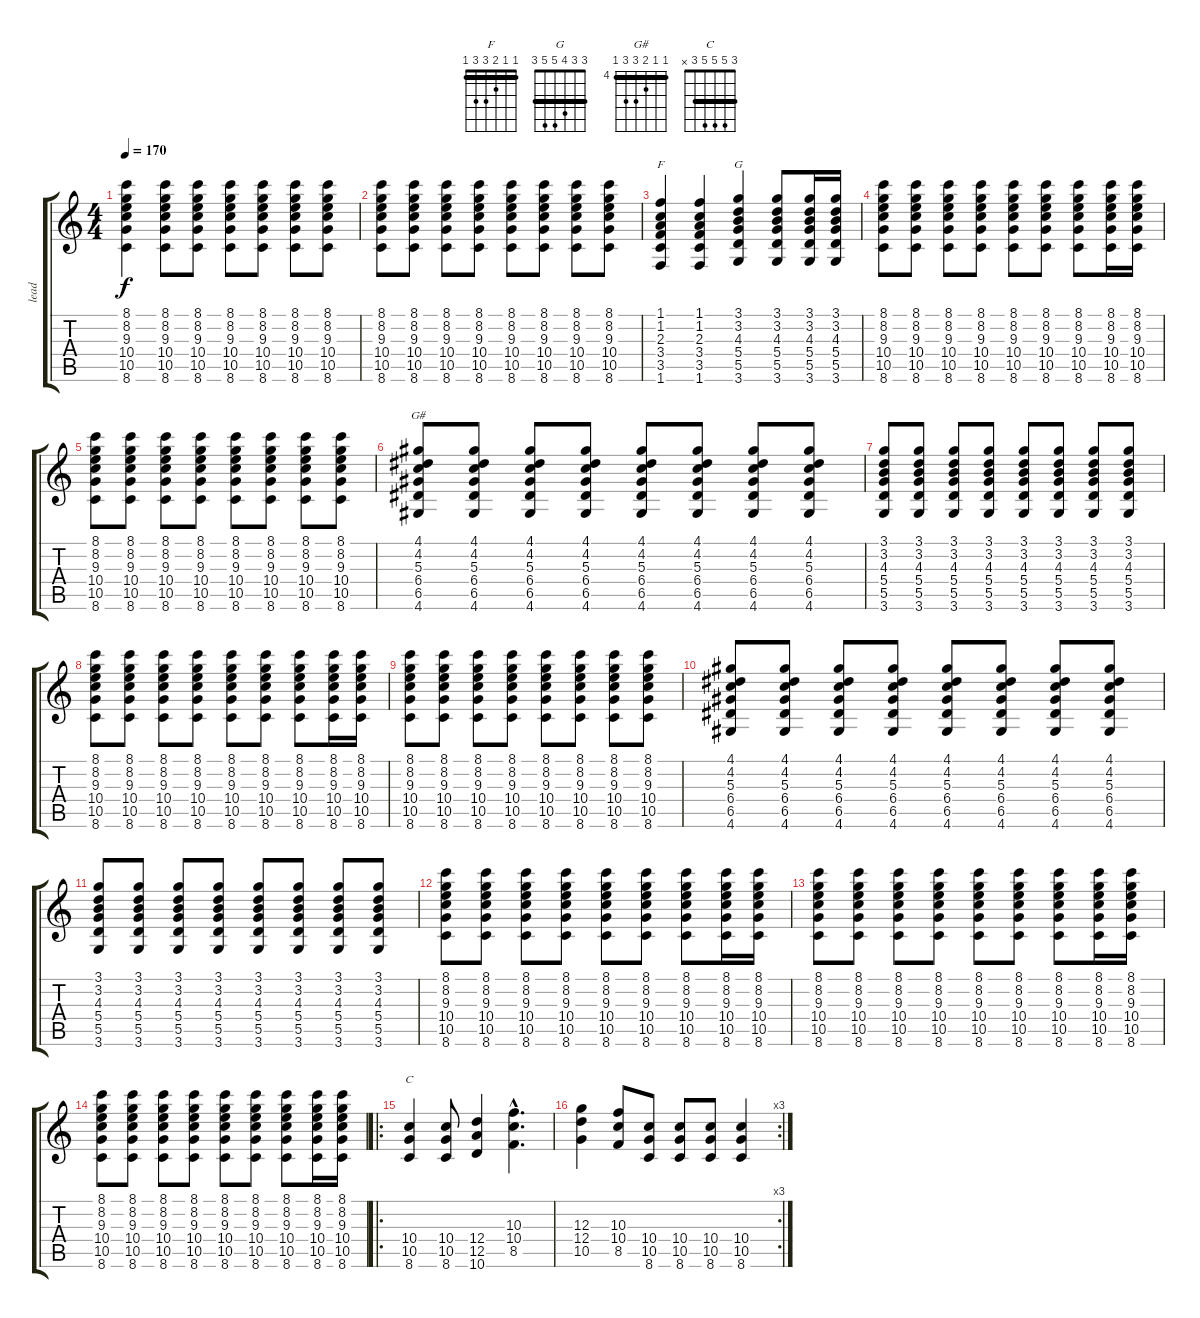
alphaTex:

\track ("lead" "lead") {instrument distortionguitar}
\staff {score tabs}
\tuning (E4 B3 G3 D3 A2 E2) {hide}
\chord ("F" 1 1 2 3 3 1) {barre 1}
\chord ("G" 3 3 4 5 5 3) {barre 3}
\chord ("G#" 4 4 5 6 6 4) {firstfret 4 barre 4}
\chord ("C" 3 5 5 5 3 x) {barre 3}
\ts (4 4)
\tempo 170
\clef g2
\ks c
(8.1 8.2 9.3 10.4 10.5 8.6).4{dy f} (8.1 8.2 9.3 10.4 10.5 8.6).8 (8.1 8.2 9.3 10.4 10.5 8.6).8 (8.1 8.2 9.3 10.4 10.5 8.6).8 (8.1 8.2 9.3 10.4 10.5 8.6).8 (8.1 8.2 9.3 10.4 10.5 8.6).8 (8.1 8.2 9.3 10.4 10.5 8.6).8 |
(8.1 8.2 9.3 10.4 10.5 8.6).8 (8.1 8.2 9.3 10.4 10.5 8.6).8 (8.1 8.2 9.3 10.4 10.5 8.6).8 (8.1 8.2 9.3 10.4 10.5 8.6).8 (8.1 8.2 9.3 10.4 10.5 8.6).8 (8.1 8.2 9.3 10.4 10.5 8.6).8 (8.1 8.2 9.3 10.4 10.5 8.6).8 (8.1 8.2 9.3 10.4 10.5 8.6).8 |
(1.1 1.2 2.3 3.4 3.5 1.6).4{ch "F"} (1.1 1.2 2.3 3.4 3.5 1.6).4 (3.1 3.2 4.3 5.4 5.5 3.6).4{ch "G"} (3.1 3.2 4.3 5.4 5.5 3.6).8 (3.1 3.2 4.3 5.4 5.5 3.6).16 (3.1 3.2 4.3 5.4 5.5 3.6).16 |
(8.1 8.2 9.3 10.4 10.5 8.6).8 (8.1 8.2 9.3 10.4 10.5 8.6).8 (8.1 8.2 9.3 10.4 10.5 8.6).8 (8.1 8.2 9.3 10.4 10.5 8.6).8 (8.1 8.2 9.3 10.4 10.5 8.6).8 (8.1 8.2 9.3 10.4 10.5 8.6).8 (8.1 8.2 9.3 10.4 10.5 8.6).8 (8.1 8.2 9.3 10.4 10.5 8.6).16 (8.1 8.2 9.3 10.4 10.5 8.6).16 |
(8.1 8.2 9.3 10.4 10.5 8.6).8 (8.1 8.2 9.3 10.4 10.5 8.6).8 (8.1 8.2 9.3 10.4 10.5 8.6).8 (8.1 8.2 9.3 10.4 10.5 8.6).8 (8.1 8.2 9.3 10.4 10.5 8.6).8 (8.1 8.2 9.3 10.4 10.5 8.6).8 (8.1 8.2 9.3 10.4 10.5 8.6).8 (8.1 8.2 9.3 10.4 10.5 8.6).8 |
(4.1 4.2 5.3 6.4 6.5 4.6).8{ch "G#"} (4.1 4.2 5.3 6.4 6.5 4.6).8 (4.1 4.2 5.3 6.4 6.5 4.6).8 (4.1 4.2 5.3 6.4 6.5 4.6).8 (4.1 4.2 5.3 6.4 6.5 4.6).8 (4.1 4.2 5.3 6.4 6.5 4.6).8 (4.1 4.2 5.3 6.4 6.5 4.6).8 (4.1 4.2 5.3 6.4 6.5 4.6).8 |
(3.1 3.2 4.3 5.4 5.5 3.6).8 (3.1 3.2 4.3 5.4 5.5 3.6).8 (3.1 3.2 4.3 5.4 5.5 3.6).8 (3.1 3.2 4.3 5.4 5.5 3.6).8 (3.1 3.2 4.3 5.4 5.5 3.6).8 (3.1 3.2 4.3 5.4 5.5 3.6).8 (3.1 3.2 4.3 5.4 5.5 3.6).8 (3.1 3.2 4.3 5.4 5.5 3.6).8 |
(8.1 8.2 9.3 10.4 10.5 8.6).8 (8.1 8.2 9.3 10.4 10.5 8.6).8 (8.1 8.2 9.3 10.4 10.5 8.6).8 (8.1 8.2 9.3 10.4 10.5 8.6).8 (8.1 8.2 9.3 10.4 10.5 8.6).8 (8.1 8.2 9.3 10.4 10.5 8.6).8 (8.1 8.2 9.3 10.4 10.5 8.6).8 (8.1 8.2 9.3 10.4 10.5 8.6).16 (8.1 8.2 9.3 10.4 10.5 8.6).16 |
(8.1 8.2 9.3 10.4 10.5 8.6).8 (8.1 8.2 9.3 10.4 10.5 8.6).8 (8.1 8.2 9.3 10.4 10.5 8.6).8 (8.1 8.2 9.3 10.4 10.5 8.6).8 (8.1 8.2 9.3 10.4 10.5 8.6).8 (8.1 8.2 9.3 10.4 10.5 8.6).8 (8.1 8.2 9.3 10.4 10.5 8.6).8 (8.1 8.2 9.3 10.4 10.5 8.6).8 |
(4.1 4.2 5.3 6.4 6.5 4.6).8 (4.1 4.2 5.3 6.4 6.5 4.6).8 (4.1 4.2 5.3 6.4 6.5 4.6).8 (4.1 4.2 5.3 6.4 6.5 4.6).8 (4.1 4.2 5.3 6.4 6.5 4.6).8 (4.1 4.2 5.3 6.4 6.5 4.6).8 (4.1 4.2 5.3 6.4 6.5 4.6).8 (4.1 4.2 5.3 6.4 6.5 4.6).8 |
(3.1 3.2 4.3 5.4 5.5 3.6).8 (3.1 3.2 4.3 5.4 5.5 3.6).8 (3.1 3.2 4.3 5.4 5.5 3.6).8 (3.1 3.2 4.3 5.4 5.5 3.6).8 (3.1 3.2 4.3 5.4 5.5 3.6).8 (3.1 3.2 4.3 5.4 5.5 3.6).8 (3.1 3.2 4.3 5.4 5.5 3.6).8 (3.1 3.2 4.3 5.4 5.5 3.6).8 |
(8.1 8.2 9.3 10.4 10.5 8.6).8 (8.1 8.2 9.3 10.4 10.5 8.6).8 (8.1 8.2 9.3 10.4 10.5 8.6).8 (8.1 8.2 9.3 10.4 10.5 8.6).8 (8.1 8.2 9.3 10.4 10.5 8.6).8 (8.1 8.2 9.3 10.4 10.5 8.6).8 (8.1 8.2 9.3 10.4 10.5 8.6).8 (8.1 8.2 9.3 10.4 10.5 8.6).16 (8.1 8.2 9.3 10.4 10.5 8.6).16 |
(8.1 8.2 9.3 10.4 10.5 8.6).8 (8.1 8.2 9.3 10.4 10.5 8.6).8 (8.1 8.2 9.3 10.4 10.5 8.6).8 (8.1 8.2 9.3 10.4 10.5 8.6).8 (8.1 8.2 9.3 10.4 10.5 8.6).8 (8.1 8.2 9.3 10.4 10.5 8.6).8 (8.1 8.2 9.3 10.4 10.5 8.6).8 (8.1 8.2 9.3 10.4 10.5 8.6).16 (8.1 8.2 9.3 10.4 10.5 8.6).16 |
(8.1 8.2 9.3 10.4 10.5 8.6).8 (8.1 8.2 9.3 10.4 10.5 8.6).8 (8.1 8.2 9.3 10.4 10.5 8.6).8 (8.1 8.2 9.3 10.4 10.5 8.6).8 (8.1 8.2 9.3 10.4 10.5 8.6).8 (8.1 8.2 9.3 10.4 10.5 8.6).8 (8.1 8.2 9.3 10.4 10.5 8.6).8 (8.1 8.2 9.3 10.4 10.5 8.6).16 (8.1 8.2 9.3 10.4 10.5 8.6).16 |
\ro
(10.4 10.5 8.6).4{ch "C"} (10.4 10.5 8.6).8 (12.4 12.5 10.6).4 (10.3{hac} 10.4{hac} 8.5{hac}).4{d} |
\rc 3
(12.3 12.4 10.5).4 (10.3 10.4 8.5).8 (10.4 10.5 8.6).8 (10.4 10.5 8.6).8 (10.4 10.5 8.6).8 (10.4 10.5 8.6).4
